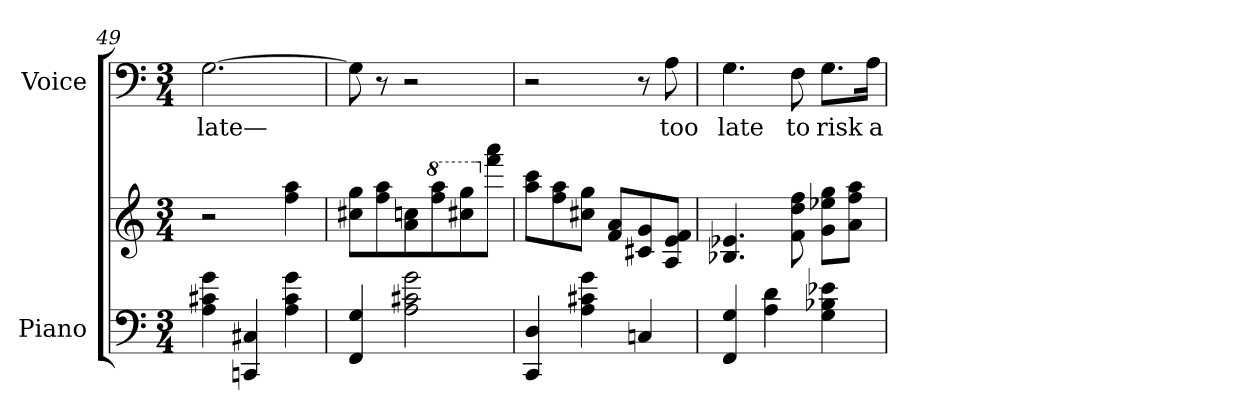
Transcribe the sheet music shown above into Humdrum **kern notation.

**kern	**kern	**kern	**text
*part2	*part2	*part1	*part1
*staff3	*staff2	*staff1	*staff1
*I"Piano	*	*I"Voice	*
*I'Pno.	*	*I'Voice	*
*clefF4	*clefG2	*clefF4	*
*k[]	*k[]	*k[]	*
*M3/4	*M3/4	*M3/4	*
=49	=49	=49	=49
!	!	!	!LO:LY:b:color=#000000
4Ai\ 4c#Xi 4gi	2r	[>2.Gi\	late—
4CCni/ 4C#Xi	.	.	.
4Ai\ 4c#i 4gi	4ffi\ 4aai	.	.
=50	=50	=50	=50
4FFi/ 4Gi	8cc#Xi\ 8ggiL	8Gi\]	.
.	8ffi\ 8aai	8r	.
2Ai\ 2c#Xi 2gi	8ai\ 8ccni	2r	.
*	*8va	*	*
.	8fffi\ 8aaai	.	.
.	8ccc#Xi\ 8gggi	.	.
*	*X8va	*	*
.	8fffi\ 8aaaiJ	.	.
!!LO:LB:g=z
=51	=51	=51	=51
4CCi/ 4Di	8aai\ 8ccciL	2r	.
.	8ffi\ 8aai	.	.
4Ai\ 4c#Xi 4gi	8cc#Xi\ 8ggiJ	.	.
.	8fi/ 8aiL	.	.
4Cni/	8c#Xi/ 8gi	8r	.
!	!	!	!LO:LY:b:color=#000000
.	8Ai/ 8ei 8fiJ	8Ai\	too
=52	=52	=52	=52
!	!	!	!LO:LY:b:color=#000000
4FFi/ 4Gi	4.B-Xi/ 4.e-Xi	4.Gi\	late
4Ai\ 4di	.	.	.
!	!	!	!LO:LY:b:color=#000000
.	8fi\ 8ddi 8ffi	8Fi\	to
!	!	!	!LO:LY:b:color=#000000
4Gi\ 4B-Xi 4e-Xi	8gi\ 8ee-Xi 8ggiL	8.Gi\L	risk
.	8ai\ 8ffi 8aaiJ	.	.
!	!	!	!LO:LY:b:color=#000000
.	.	16Ai\Jk	a-
=	=	=	=
*-	*-	*-	*-
